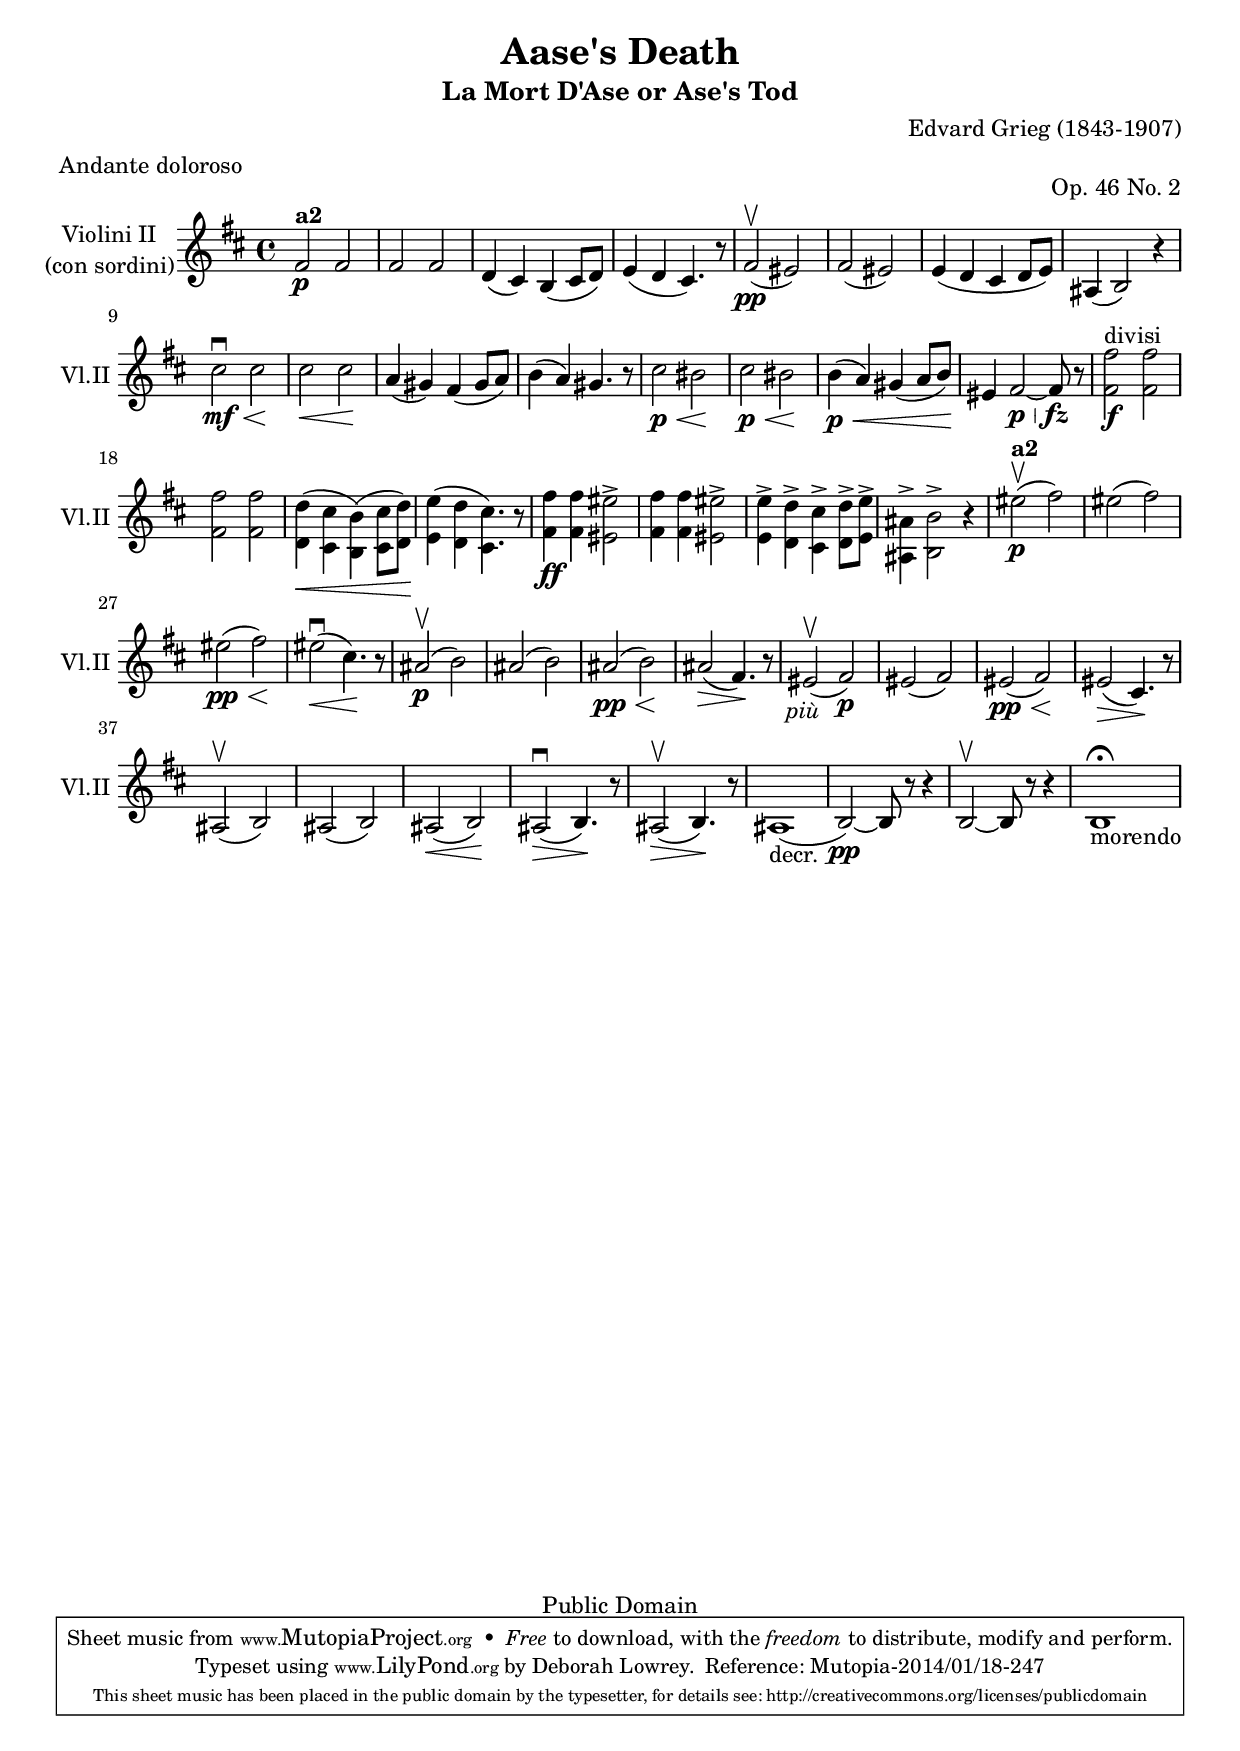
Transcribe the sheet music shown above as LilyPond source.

\version "2.18.0"

#(set-global-staff-size 20)

\include "header.ly"
\version "2.18.0"

violinitwoI =   \relative c' {
	\time 4/4
	\key d \major

	fis2\p fis
	fis fis
	d4 (  cis) b ( cis8  d)
	e4 ( d  cis4.) r8
	fis2\pp\upbow (  eis)
	fis (  eis)

	e4 ( d cis d8  e)
	ais,4 (  b2) r4
	cis'2\mf\downbow\cr cis\!
	cis\cr cis\!
	a4 (  gis) fis ( gis8  a)
	b4 (  a) gis4. r8
	cis2\p\cr bis\!

	cis2\p\cr bis\!
	b4\p\cr (  a) gis ( a8  b)\!
	eis,4 fis2\p\cr ~ fis8\fz\! r8
    \barNumberCheck #17
	fis'2\f^"divisi" fis
	fis fis
    \stemDown
	d4\cr ( cis  b) ( cis8  d)\!
	e4 ( d  cis4.)  r8
	fis4\ff fis eis2^\accent

	fis4 fis eis2^\accent
	e4^\accent d^\accent cis^\accent d8^\accent e^\accent
	ais,4^\accent b2^\accent r4
    \stemNeutral
	eis2\p\upbow (  fis)
	eis (  fis)
	eis\pp\cr (  fis)\!
	eis\downbow\cr (  cis4.)\! r8

	ais2\p\upbow (  b)
	ais (  b)
	ais\pp\cr (  b)\!
	ais\decr (  fis4.)\! r8
	eis2-\tweak #'self-alignment-X #0 _\markup{\italic "più"}\upbow  (  fis)\p
	eis (  fis)
	eis\pp\cr (  fis)\!
	eis\decr (  cis4.)\! r8

	ais2\upbow (  b)
	ais (  b)
	ais\cr (  b)\!
	ais\decr\downbow (  b4.)\! r8
	ais2\decr\upbow (  b4.)\! r8
	ais1_"decr." (
	 b2)\pp ~ b8 r r4
	b2\upbow ~ b8 r r4
	b1^\fermata_"morendo"

}

violinitwoII =   \relative c' {
	\time 4/4
	\key d \major

	fis2\p fis
	fis fis
	d4 (  cis) b ( cis8  d)
	e4 ( d  cis4.) r8
	fis2\pp\upbow (  eis)
	fis (  eis)

	e4 ( d cis d8  e)
	ais,4 (  b2) r4
	cis'2\mf\downbow\cr cis\!
	cis\cr cis\!
	a4 (  gis) fis ( gis8  a)
	b4 (  a) gis4. r8
	cis2\p\cr bis\!

	cis2\p\cr bis\!
	b4\p\cr (  a) gis ( a8  b)\!
	eis,4 fis2\p\cr ~ fis8\fz\! r8
    \barNumberCheck #17
	fis2 fis
	fis fis
    \stemDown
	d4\cr( cis b)( cis8 d)\!
	e4( d cis4.) r8
	fis4\ff fis eis2

	fis4 fis eis2
	e4 d cis d8 e
	ais,4 b2 r4
	eis'2\p\upbow( fis)
	eis( fis)
	eis\pp\cr( fis)\!
	eis\downbow\cr( cis4.)\! r8

    \stemNeutral
	ais2\p\upbow( b)
	ais( b)
	ais\pp\cr( b)\!
	ais\decr( fis4.)\! r8
	eis2-\tweak #'self-alignment-X #0 _\markup{\italic "più"}\upbow  (  fis)\p
	eis (  fis)
	eis\pp\cr (  fis)\!
	eis\decr (  cis4.)\! r8

	ais2\upbow (  b)
	ais (  b)
	ais\cr (  b)\!
	ais\decr\downbow (  b4.)\! r8
	ais2\decr\upbow (  b4.)\! r8
	ais1_"decr." (
	 b2)\pp ~ b8 r r4
	b2\upbow ~ b8 r r4
	b1^\fermata_"morendo"
}


\score {
  << 
    \new Staff = violiniII \with {
      midiInstrument = #"violin"
      instrumentName = \markup {
        \center-column {"Violini II" \line { "(con sordini)" } }
      }
      shortInstrumentName = #"Vl.II"
    }
    \partcombine \violinitwoI \violinitwoII
  >>
\include "paper.ly"
\version "2.18.0"

\midi { \tempo 4=50 }

}
